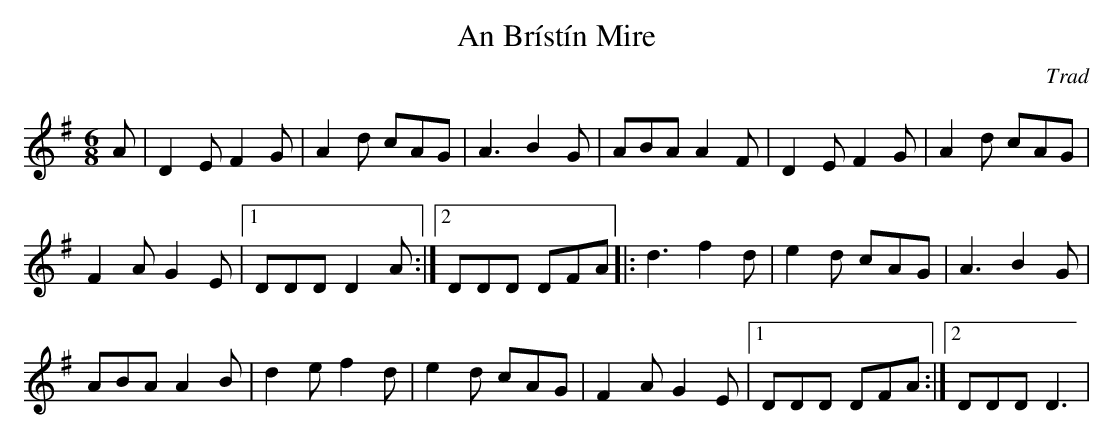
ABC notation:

X:1
T:An Brístín Mire
C:Trad
M:6/8
K:DMix
L:1/8
A | D2 E F2 G | A2 d cAG | A3 B2 G | ABA A2 F | D2 E F2 G | A2 d cAG |
F2 A G2 E |1 DDD D2 A :|2 DDD DFA |: d3 f2 d | e2 d cAG | A3 B2 G |
ABA A2 B  | d2 e f2 d | e2 d cAG | F2 A G2 E |1 DDD DFA :|2 DDD D3 |
|
